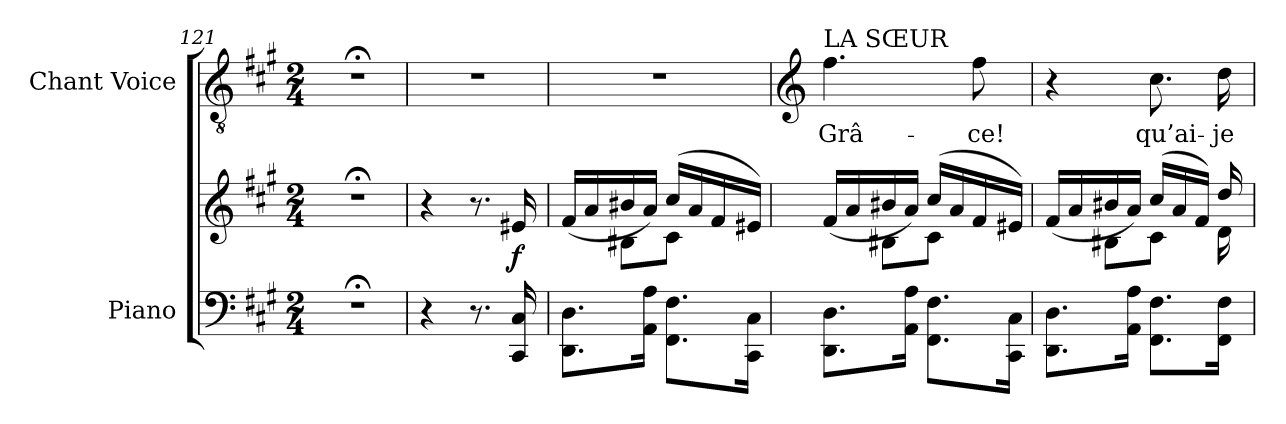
**kern	**kern	**dynam	**kern	**text
*part2	*part2	*part2	*part1	*part1
*staff3	*staff2	*staff2/3	*staff1	*staff1
*I"Piano	*	*	*I"Chant Voice	*
*I'Pno	*	*	*	*
*clefF4	*clefG2	*	*clefGv2	*
*k[f#c#g#]	*k[f#c#g#]	*	*k[f#c#g#]	*
*M2/4	*M2/4	*	*M2/4	*
=121	=121	=121	=121	=121
2r;<	2r;<	.	2r;<	.
=122	=122	=122	=122	=122
4r	4r	.	2r	.
8.r	8.r	.	.	.
!	!	!LO:DY:b	!	!
16CC#/ 16C#/	16e#X/	f	.	.
=123	=123	=123	=123	=123
*	*^	*	*	*
8.DD\ 8.D\L	(16f#/LL	8ryy	.	2r	.
.	16a/	.	.	.	.
.	16b#X/	8B#X\L	.	.	.
16AA\ 16A\Jk	16a/JJ)	.	.	.	.
8.FF#\ 8.F#\L	(16cc#/LL	8c#\J	.	.	.
.	16a/	.	.	.	.
.	16f#/	8ryy	.	.	.
16CC#\ 16C#\Jk	16e#X/JJ)	.	.	.	.
=124	=124	=124	=124	=124	=124
*	*	*	*	*clefG2	*
!	!	!	!	!LO:TX:a:t=LA SŒUR	!
8.DD\ 8.D\L	(16f#/LL	8ryy	.	4.ff#\	Grâ-
.	16a/	.	.	.	.
.	16b#X/	8B#X\L	.	.	.
16AA\ 16A\Jk	16a/JJ)	.	.	.	.
8.FF#\ 8.F#\L	(16cc#/LL	8c#\J	.	.	.
.	16a/	.	.	.	.
.	16f#/	8ryy	.	8ff#\	-ce!
16CC#\ 16C#\Jk	16e#X/JJ)	.	.	.	.
=125	=125	=125	=125	=125	=125
8.DD\ 8.D\L	(16f#/LL	8ryy	.	4r	.
.	16a/	.	.	.	.
.	16b#X/	8B#X\L	.	.	.
16AA\ 16A\Jk	16a/JJ)	.	.	.	.
8.FF#\ 8.F#\L	(16cc#/LL	8c#\J	.	8.cc#\	qu’ai-
.	16a/	.	.	.	.
.	16f#/JJ)	16ryy	.	.	.
16FF#\ 16F#\Jk	16dd/	16d\	.	16dd\	-je
*	*v	*v	*	*	*
=	=	=	=	=
*-	*-	*-	*-	*-
